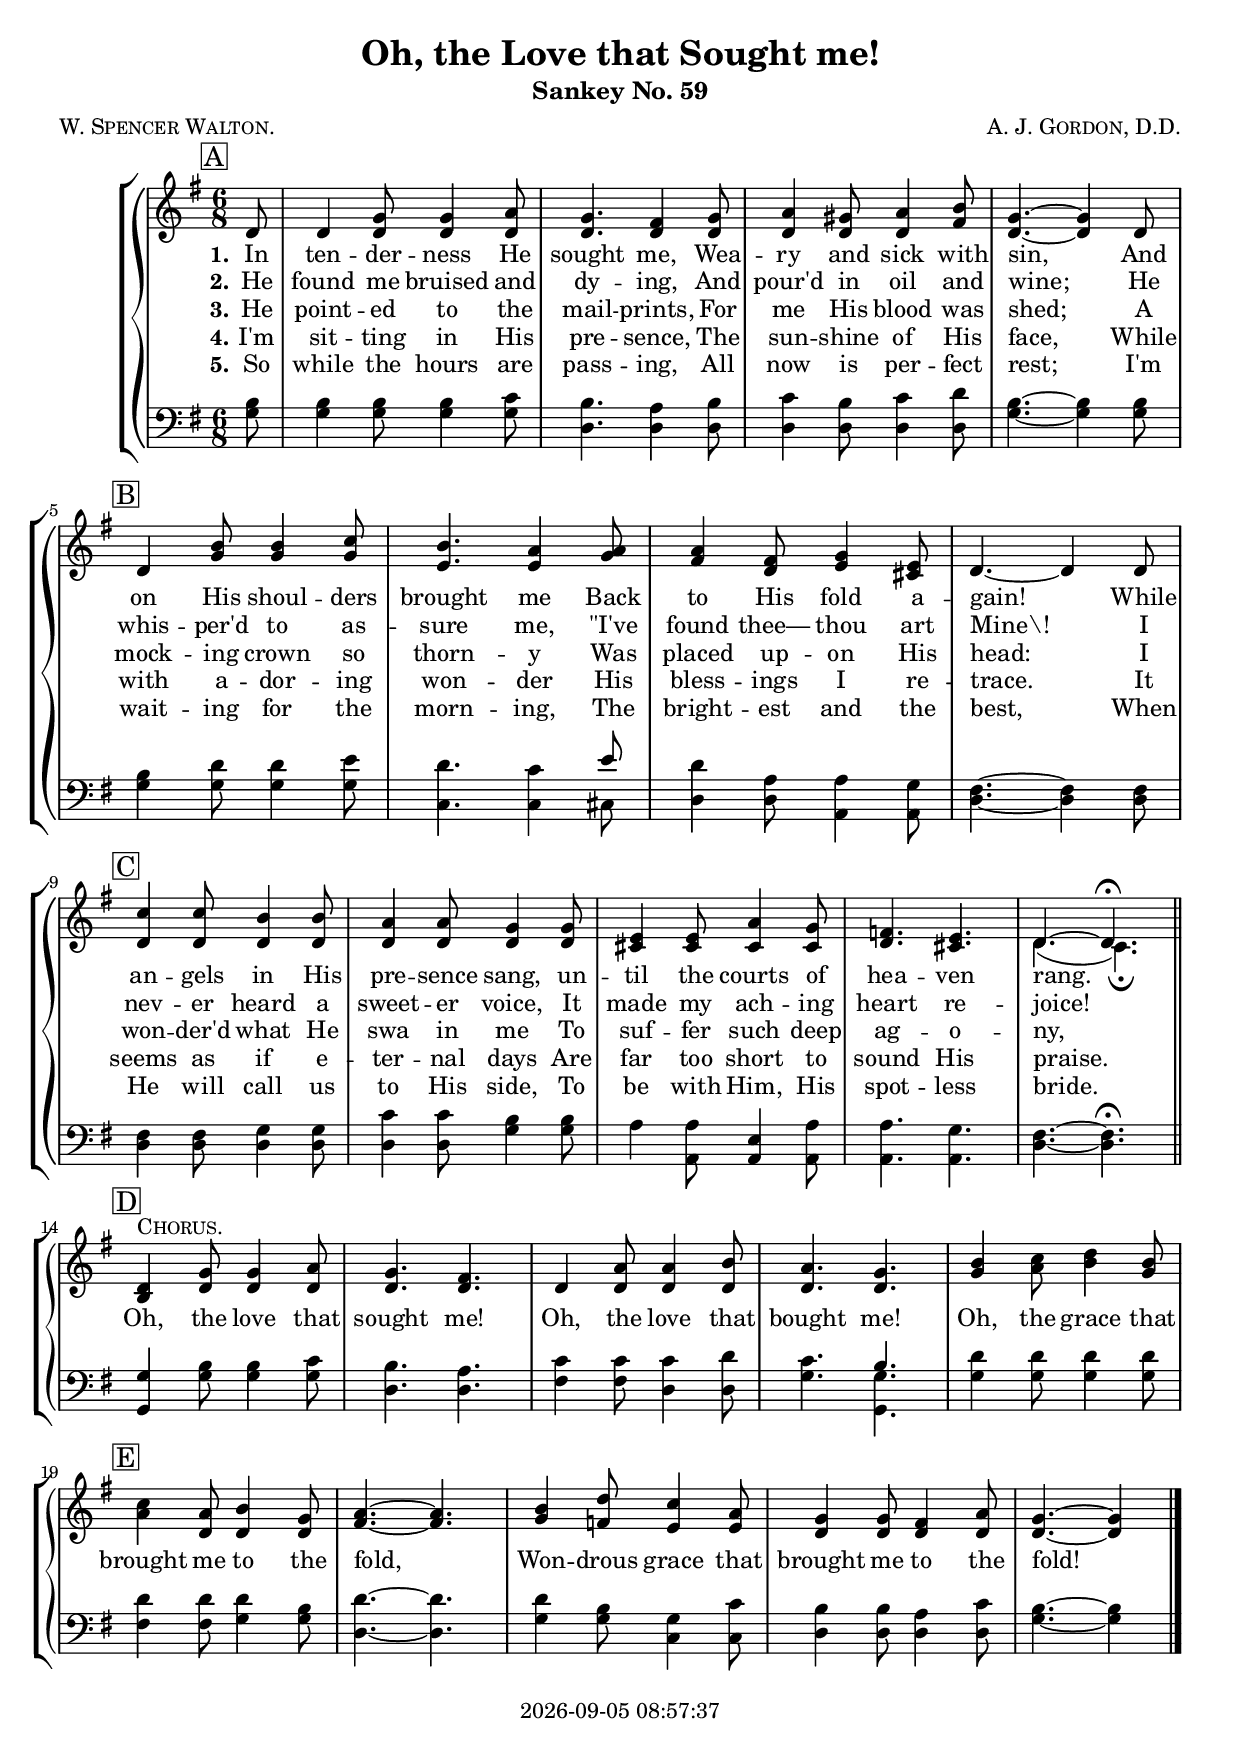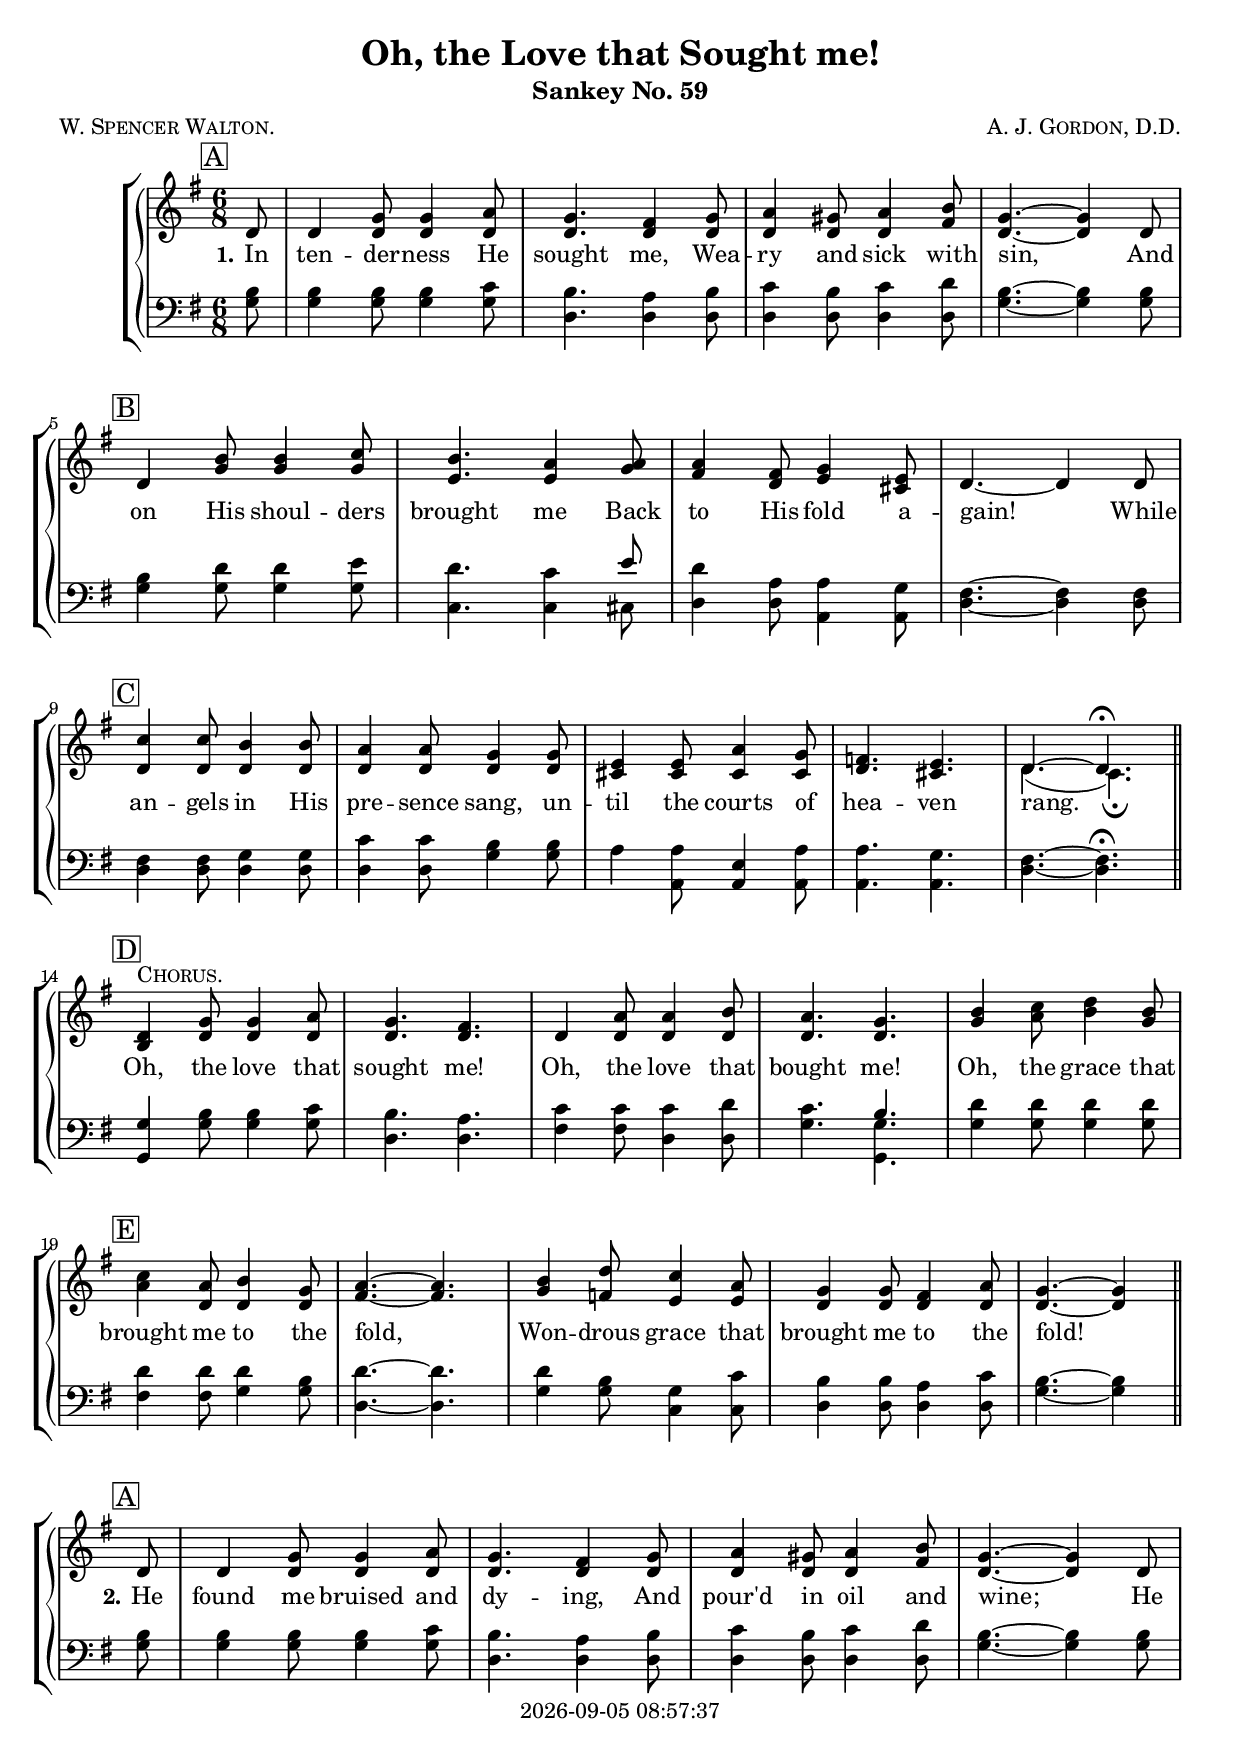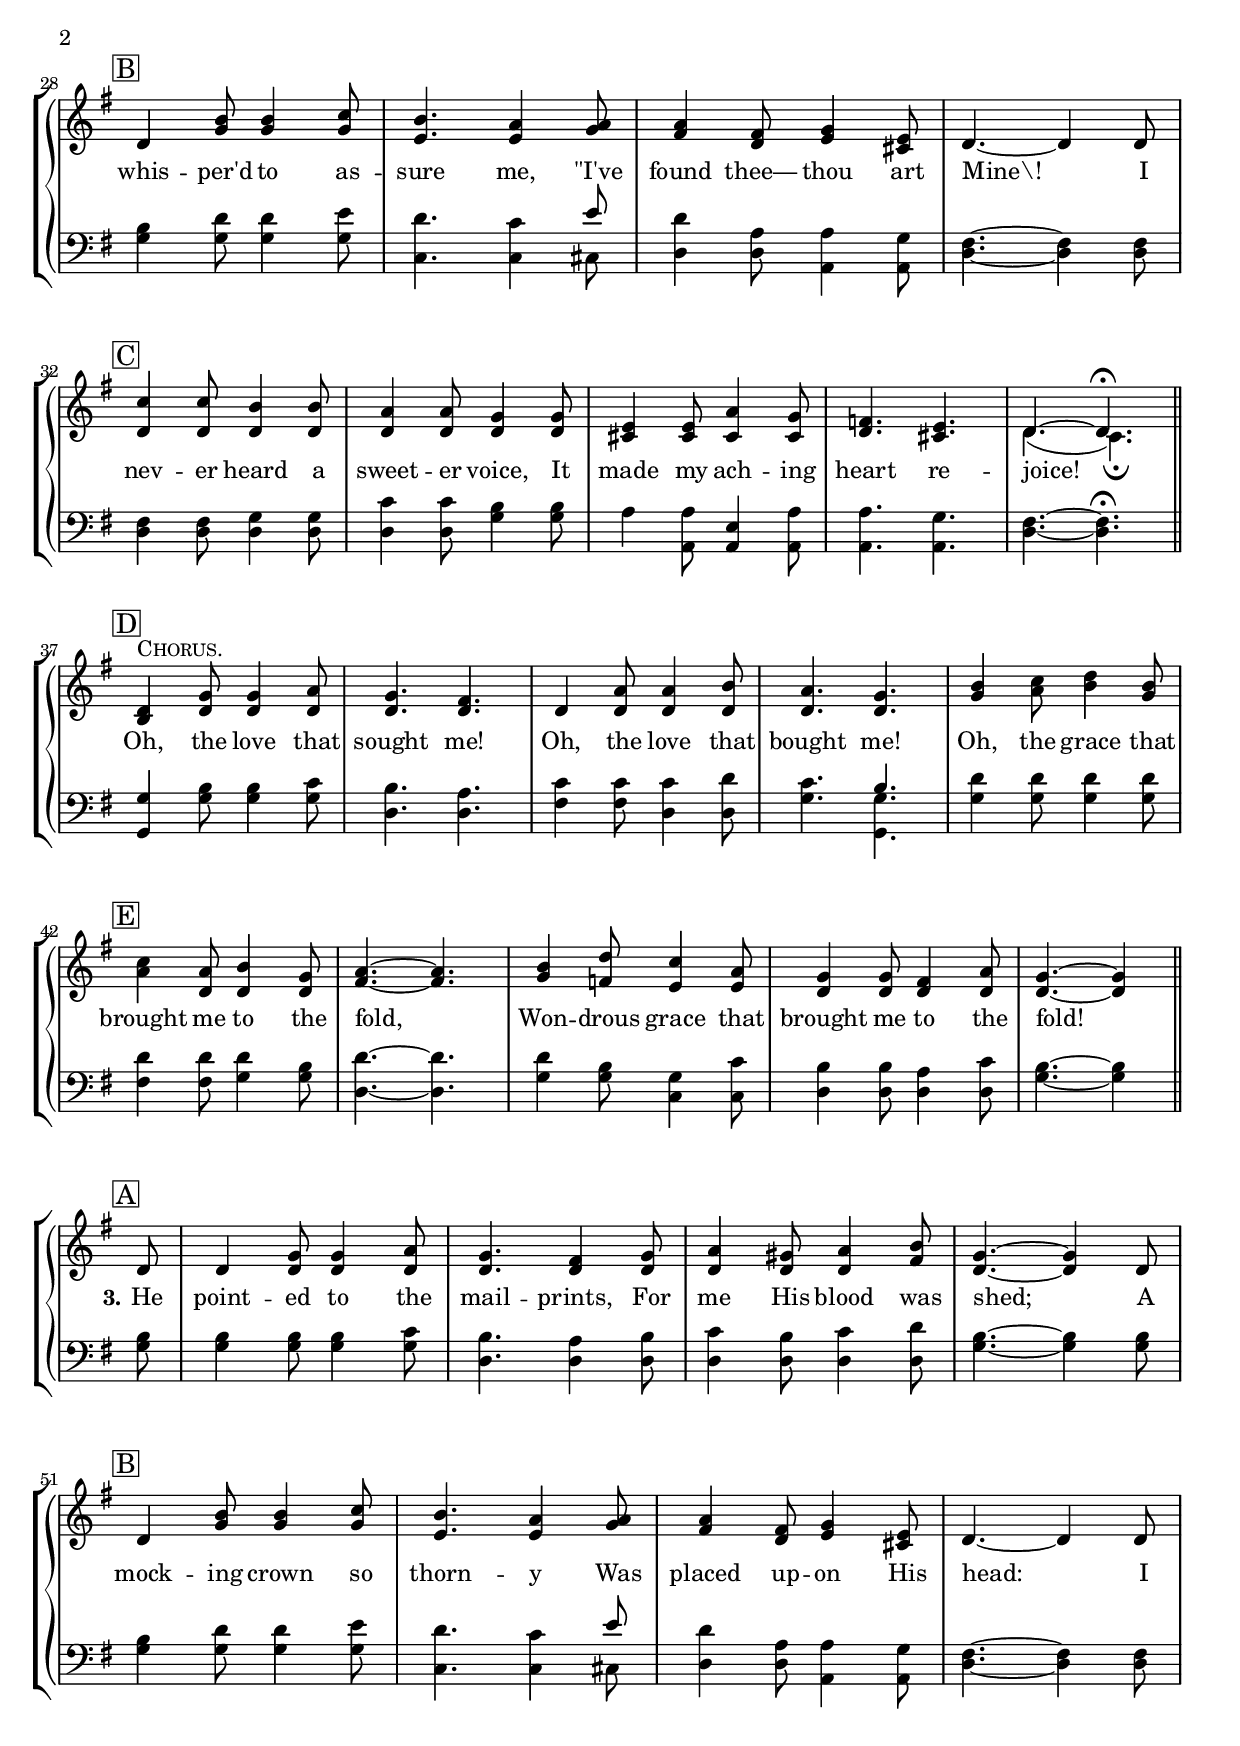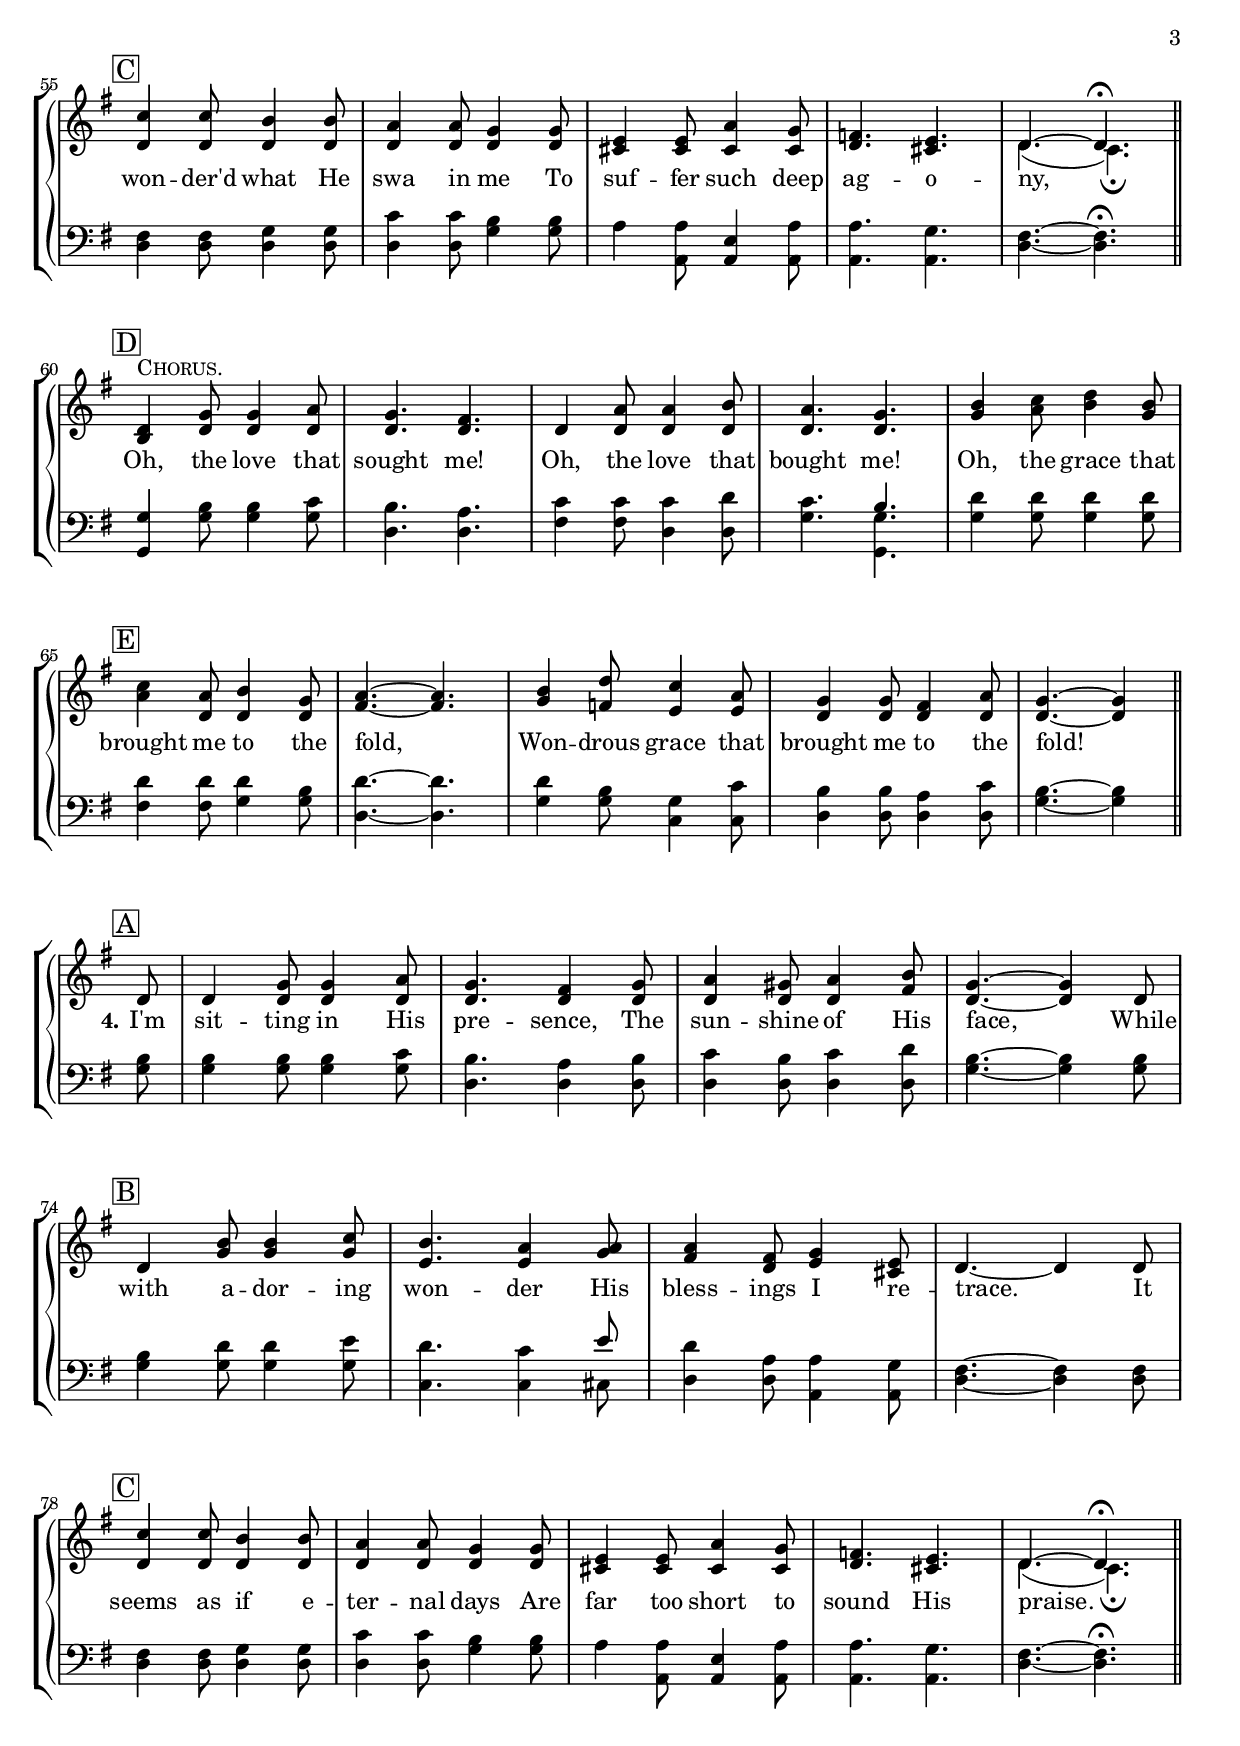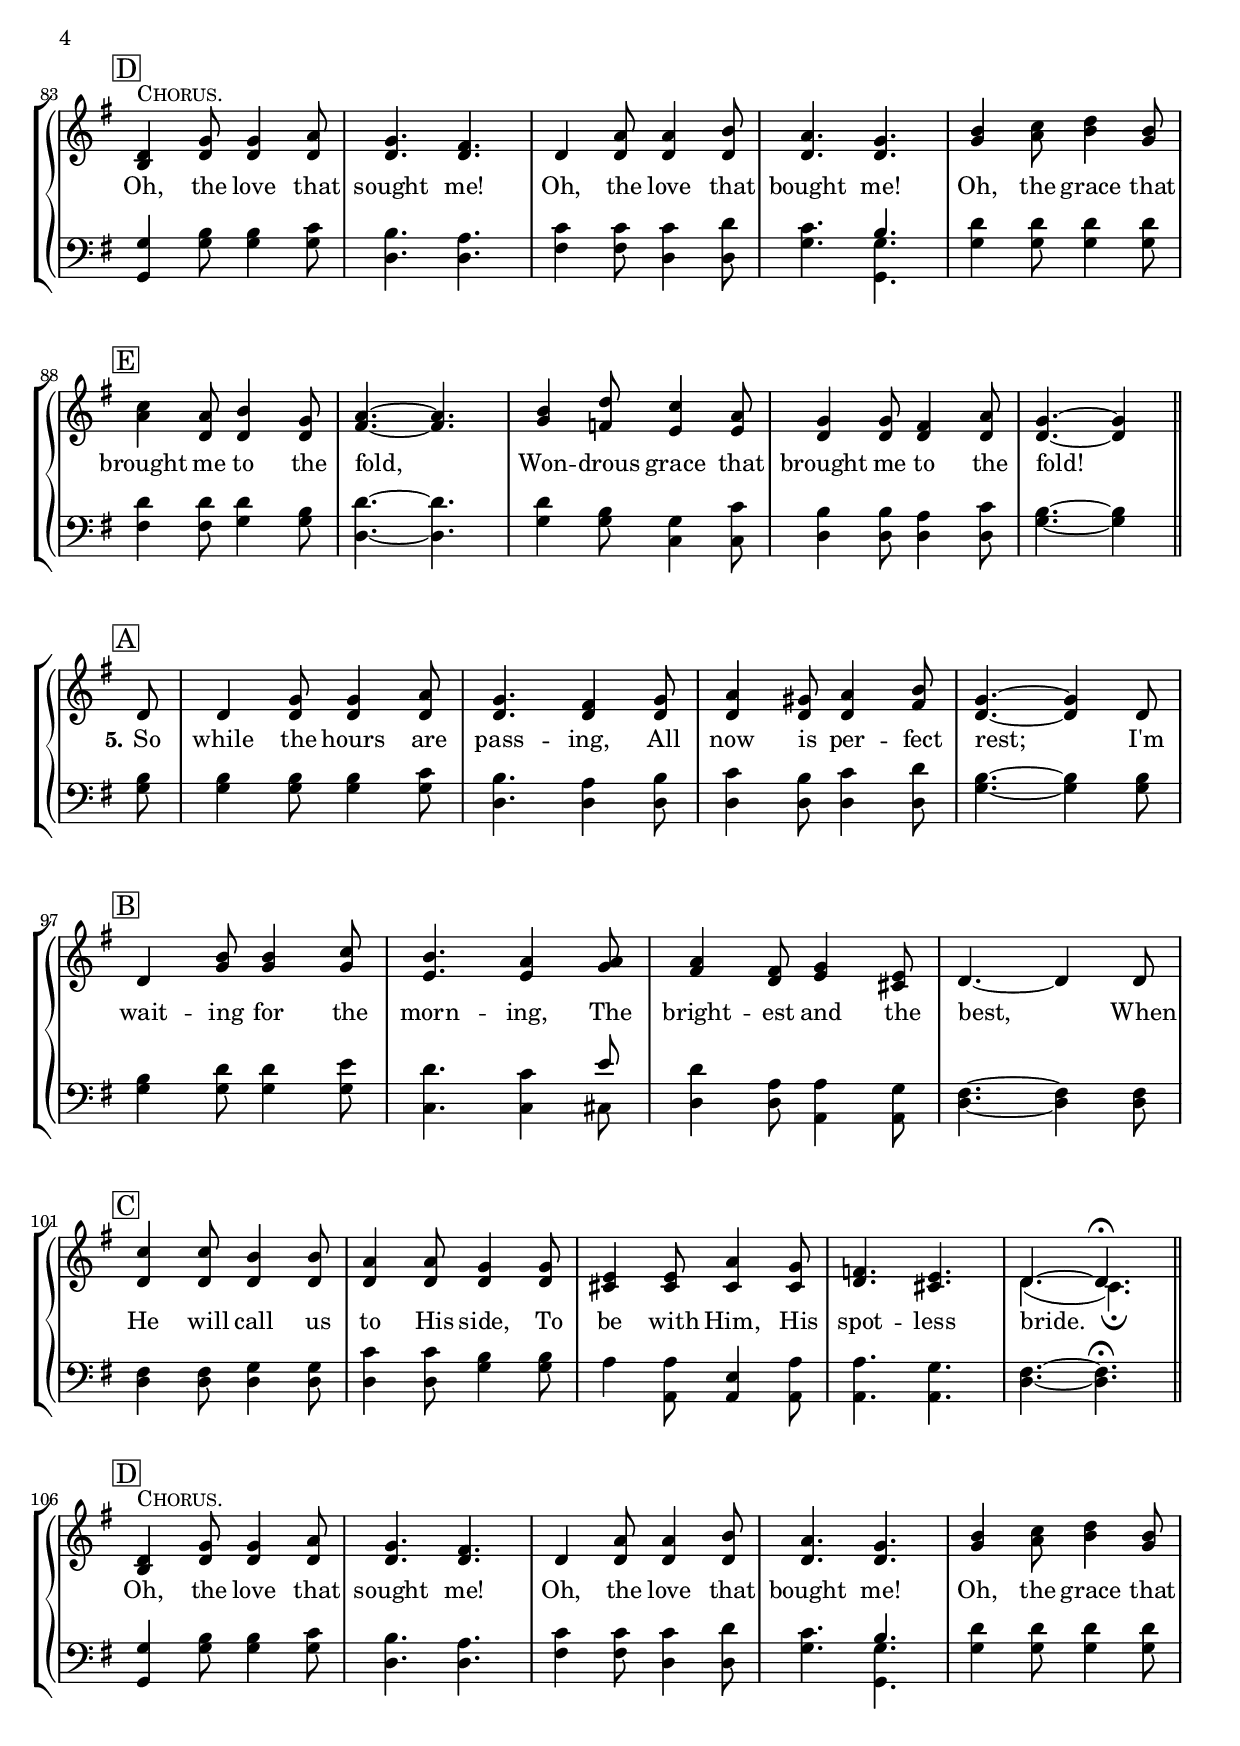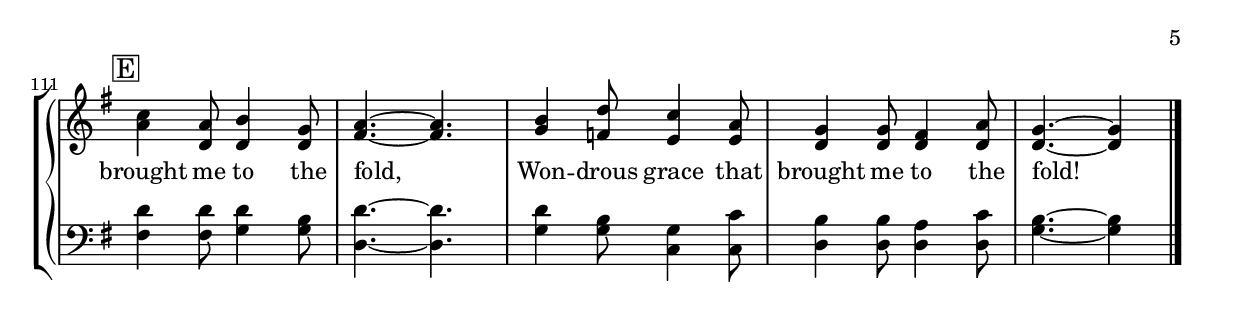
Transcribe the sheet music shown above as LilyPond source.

\version "2.22.0"

\include "articulate.ly"

today = #(strftime "%Y-%m-%d %H:%M:%S" (localtime (current-time)))

\header {
% centered at top
%  dedication  = "dedication"
  title       = "Oh, the Love that Sought me!"
  subtitle    = "Sankey No. 59"
%  instrument  = "instrument"
  
% arrangement of following lines:
%
%  poet    composer
%  meter   arranger
%  piece       opus

  composer    = \markup\smallCaps "A. J. Gordon, D.D."
%  arranger    = "arranger"
%  opus        = "opus"

  poet        = \markup\smallCaps "W. Spencer Walton."

% centered at bottom
% tagline     = "tagline" % default lilypond version
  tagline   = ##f
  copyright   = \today
}

#(set-global-staff-size 19)

global = {
  \key g \major
  \time 6/8
  \partial 8
}

RehearsalTrack = {
% \set Score.currentBarNumber = #5
% \mark \markup { \circle "1a" }
  \mark \markup { \box "A" } s8 s2.*4
  \mark \markup { \box "B" } s2.*4
  \mark \markup { \box "C" } s2.*5
  \mark \markup { \box "D" } s2.*5
  \mark \markup { \box "E" } s2.*4 s4. s4
}

TempoTrack = {
  \set Score.tempoHideNote = ##t
  \tempo 4=120
  s8 s2.*12
  s4. \tempo 4=40 s4. \tempo 4=120
  s2.*9 s4. s4
}

soprano = \relative {
  d'8
  d4 g8 g4 a8
  g4. fis4 g8
  a4 gis8 a4 b8
  g4.~g4 d8 \break
  d4 b'8 4 c8 % B
  b4. a4 8
  a4 fis8 g4 e8
  d4.~4 d8 \break
  c'4 8 b4 8 % C
  a4 8 g4 8
  e4 8
  a4 g8
  f4. e
  d4.~4.\fermata \bar "||" \break
  d4^\markup\smallCaps Chorus. g8 4 a8 % D
  g4. fis
  d4 a'8 4 b8
  a4. g
  b4 c8 d4 b8 \break
  c4 a8 b4 g8 % E
  a4.~4.
  b4 d8 c4 a8
  g4 g8 fis4 a8
  g4.~4
}

alto = \relative {
  d'8
  d4 8 4 8
  d4. 4 8
  d4 8 4 fis8
  d4.~4 d8
  d4 g8 4 8 % B
  e4. 4 g8
  fis4 d8 e4 cis8
  d4.~4 d8
  d4 8 4 8 % C
  d4 8 4 8
  cis4 8 4 8
  d4. cis
  d4.(c\fermata)
  b4 d8 4 8 % D
  d4. d
  d4 8 4 8
  d4. d
  g4 a8 b4 g8
  a4 d,8 4 8 % E
  fis4.~fis
  g4 f8 e4 e8
  d4 8 4 8
  d4.~4
}

tenor = \relative {
  b8
  b4 8 4 c8
  b4. a4 b8
  c4 b8 c4 d8
  b4.~4 b8
  b4 d8 4 e8 % B
  d4. c4 e8
  d4 a8 a4 g8
  fis4.~4 8
  fis4 8 g4 8 % C
  c4 8 b4 8
  a4 8 e4 a8
  a4. g
  fis4.~4.
  g4 b8 4 c8 % D
  b4. a
  c4 8 4 d8
  c4. b d4 8 4 8
  d4 8 4 b8 % E
  d4.~d
  d4 b8 g4 c8
  b4 8 a4 c8
  b4.~4
}

bass= \relative {
  g8
  g4 8 4 8
  d4. 4 8
  d4 8 4 8
  g4.~4 8
  g4 8 4 8 % B
  c,4. 4 cis8
  d4 8 a4 8
  d4.~4 8
  d4 8 4 8 % C
  d4 8 g4 8
  a4 a,8 4 8
  a4. a
  d4.~4.\fermata
  g,4 g'8 4 8 % D
  d4. d
  fis4 8 d4 8
  g4. <g, g'>
  g'4 8 4 8
  fis4 8 g4 8 % E
  d4.~4.
  g4 8 c,4 8
  d4 8 4 8
  g4.~4
}

chorus = \lyricmode {
  Oh, the love that sought me!
  Oh, the love that bought me!
  Oh, the grace that brought me to the fold,
  Won -- drous grace that brought me to the fold!
}

wordsOne = \lyricmode {
  \set stanza = "1."
  In ten -- der -- ness He sought me,
  Wea -- ry and sick with sin,
  And on His shoul -- ders brought me
  Back to His fold a -- gain!
  While an -- gels in His pre -- sence sang,
  un -- til the courts of hea -- ven rang.
}
  
wordsTwo = \lyricmode {
  \set stanza = "2."
  He found me bruised and dy -- ing,
  And pour'd in oil and wine;
  He whis -- per'd to as -- sure me,
  "\"I've" found thee— thou art "Mine\!"
  I nev -- er heard a sweet -- er voice,
  It made my ach -- ing heart re -- joice!
}
  
wordsThree = \lyricmode {
  \set stanza = "3."
  He point -- ed to the mail -- prints,
  For me His blood was shed;
  A mock -- ing crown so thorn -- y
  Was placed up -- on His head:
  I won -- der'd what He swa in me
  To suf -- fer such deep ag -- o -- ny,
}
  
wordsFour = \lyricmode {
  \set stanza = "4."
  I'm sit -- ting in His pre -- sence,
  The sun -- shine of His face,
  While with a -- dor -- ing won -- der
  His bless -- ings I re -- trace.
  It seems as if e -- ter -- nal days
  Are far too short to sound His praise.
}
  
wordsFive = \lyricmode {
  \set stanza = "5."
  So while the hours are pass -- ing,
  All now is per -- fect rest;
  I'm wait -- ing for the morn -- ing,
  The bright -- est and the best,
  When He will call us to His side,
  To be with Him, His spot -- less bride.
}
  
wordsMidi = \lyricmode {
  \set stanza = "1."
  "In " ten der "ness " "He " "sought " "me, "
  "\nWea" "ry " "and " "sick " "with " "sin, "
  "\nAnd " "on " "His " shoul "ders " "brought " "me "
  "\nBack " "to " "His " "fold " a "gain! "
  "\nWhile " an "gels " "in " "His " pre "sence " "sang, "
  "\nun" "til " "the " "courts " "of " hea "ven " "rang. "
  "\nOh, " "the " "love " "that " "sought " "me! "
  "\nOh, " "the " "love " "that " "bought " "me! "
  "\nOh, " "the " "grace " "that " "brought " "me " "to " "the " "fold, "
  "\nWon" "drous " "grace " "that " "brought " "me " "to " "the " "fold! "

  \set stanza = "2."
  "\nHe " "found " "me " "bruised " "and " dy "ing, "
  "\nAnd " "pour'd " "in " "oil " "and " "wine; "
  "\nHe " whis "per'd " "to " as "sure " "me, "
  "\n\"I've " "found " "thee— " "thou " "art " "Mine\! "
  "\nI " nev "er " "heard " "a " sweet "er " "voice, "
  "\nIt " "made " "my " ach "ing " "heart " re "joice! "
  "\nOh, " "the " "love " "that " "sought " "me! "
  "\nOh, " "the " "love " "that " "bought " "me! "
  "\nOh, " "the " "grace " "that " "brought " "me " "to " "the " "fold, "
  "\nWon" "drous " "grace " "that " "brought " "me " "to " "the " "fold! "

  \set stanza = "3."
  "\nHe " point "ed " "to " "the " mail "prints, "
  "\nFor " "me " "His " "blood " "was " "shed; "
  "\nA " mock "ing " "crown " "so " thorn "y "
  "\nWas " "placed " up "on " "His " "head: "
  "\nI " won "der'd " "what " "He " "swa " "in " "me "
  "\nTo " suf "fer " "such " "deep " ag o "ny, "
  "\nOh, " "the " "love " "that " "sought " "me! "
  "\nOh, " "the " "love " "that " "bought " "me! "
  "\nOh, " "the " "grace " "that " "brought " "me " "to " "the " "fold, "
  "\nWon" "drous " "grace " "that " "brought " "me " "to " "the " "fold! "

  \set stanza = "4."
  "\nI'm " sit "ting " "in " "His " pre "sence, "
  "\nThe " sun "shine " "of " "His " "face, "
  "\nWhile " "with " a dor "ing " won "der "
  "\nHis " bless "ings " "I " re "trace. "
  "\nIt " "seems " "as " "if " e ter "nal " "days "
  "\nAre " "far " "too " "short " "to " "sound " "His " "praise. "
  "\nOh, " "the " "love " "that " "sought " "me! "
  "\nOh, " "the " "love " "that " "bought " "me! "
  "\nOh, " "the " "grace " "that " "brought " "me " "to " "the " "fold, "
  "\nWon" "drous " "grace " "that " "brought " "me " "to " "the " "fold! "

  \set stanza = "5."
  "\nSo " "while " "the " "hours " "are " pass "ing, "
  "\nAll " "now " "is " per "fect " "rest; "
  "\nI'm " wait "ing " "for " "the " morn "ing, "
  "\nThe " bright "est " "and " "the " "best, "
  "\nWhen " "He " "will " "call " "us " "to " "His " "side, "
  "\nTo " "be " "with " "Him, " "His " spot "less " "bride. "
  "\nOh, " "the " "love " "that " "sought " "me! "
  "\nOh, " "the " "love " "that " "bought " "me! "
  "\nOh, " "the " "grace " "that " "brought " "me " "to " "the " "fold, "
  "\nWon" "drous " "grace " "that " "brought " "me " "to " "the " "fold! "
}
  
nl = { \bar "||" \break }

\book {
  \bookOutputSuffix "repeat"
  \score {
    \context GrandStaff <<
      <<
        \new ChoirStaff <<
                                  % Joint soprano/alto staff
          \new Staff \with { printPartCombineTexts = ##f }
          <<
            \new Voice \RehearsalTrack
            \new NullVoice = "aligner" \soprano
            \new Voice = "women" \partCombine { \global \soprano \bar "|." } { \global \alto }
            \new Lyrics \lyricsto "aligner" { \wordsOne \chorus }
            \new Lyrics \lyricsto "aligner"   \wordsTwo
            \new Lyrics \lyricsto "aligner"   \wordsThree
            \new Lyrics \lyricsto "aligner"   \wordsFour
            \new Lyrics \lyricsto "aligner"   \wordsFive
          >>
                                  % Joint tenor/bass staff
          \new Staff \with { printPartCombineTexts = ##f }
          <<
            \clef "bass"
            \new Voice = "men" \partCombine { \global \tenor } { \global \bass }
          >>
        >>
      >>
    >>
    \layout {
      indent = 1.5\cm
      \context {
        \Staff \RemoveAllEmptyStaves
      }
    }
  }
}

\book {
  \bookOutputSuffix "single"
  \score {
%    \articulate
    \context GrandStaff <<
      <<
        \new ChoirStaff <<
                                  % Joint soprano/alto staff
          \new Staff \with { printPartCombineTexts = ##f }
          <<
            \new Voice {
               \RehearsalTrack
               \RehearsalTrack
               \RehearsalTrack
               \RehearsalTrack
               \RehearsalTrack
            }
            \new NullVoice = "aligner" { \soprano \soprano \soprano \soprano \soprano }
            \new Voice = "women" \partCombine { \global \soprano \soprano \soprano \soprano \soprano \bar "|." }
                                               { \global \alto \nl \alto \nl \alto \nl \alto \nl \alto }
            \new Lyrics \lyricsto "aligner" { \wordsOne   \chorus
                                              \wordsTwo   \chorus
                                              \wordsThree \chorus
                                              \wordsFour  \chorus
                                              \wordsFive  \chorus
                                            }
          >>
                                  % Joint tenor/bass staff
          \new Staff \with { printPartCombineTexts = ##f }
          <<
            \clef "bass"
            \new Voice = "men" \partCombine { \global \tenor \tenor \tenor \tenor \tenor }
                                            { \global \bass \bass \bass \bass \bass }
          >>
        >>
      >>
    >>
    \layout {
      indent = 1.5\cm
      \context {
        \Staff \RemoveAllEmptyStaves
      }
    }
    \midi {}
  }
}

\book {
  \bookOutputSuffix "midi"
  \score {
%    \articulate
    \context GrandStaff <<
      <<
        \new ChoirStaff <<
                                  % Joint soprano/alto staff
          \new Staff \with { printPartCombineTexts = ##f }
          <<
            \new Voice {
              \TempoTrack
              \TempoTrack
              \TempoTrack
              \TempoTrack
              \TempoTrack
            }
            \new NullVoice = "aligner" { \soprano \soprano \soprano \soprano \soprano }
            \new Voice = "women" \partCombine { \global \soprano \soprano \soprano \soprano \soprano \bar "|." }
                                               { \global \alto \nl \alto \nl \alto \nl \alto \nl \alto }
            \new Lyrics \lyricsto "aligner" \wordsMidi
          >>
                                  % Joint tenor/bass staff
          \new Staff \with { printPartCombineTexts = ##f }
          <<
            \clef "bass"
            \new Voice = "men" \partCombine { \global \tenor \tenor \tenor \tenor \tenor }
                                            { \global \bass \bass \bass \bass \bass }
          >>
        >>
      >>
    >>
    \midi {}
  }
}
